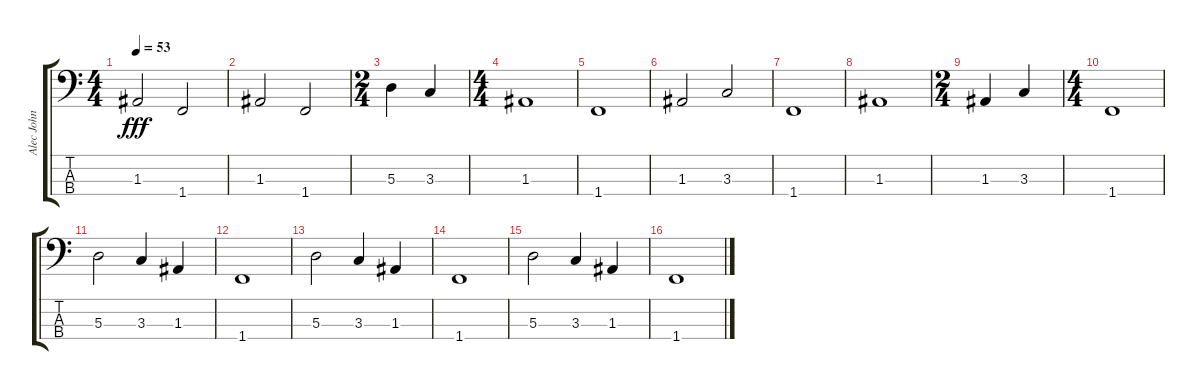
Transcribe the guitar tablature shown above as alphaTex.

\track ("Alec John Such (Bass Guitar)" "Alec John ") {instrument electricbassfinger}
\staff {score tabs}
\tuning (G2 D2 A1 E1) {hide}
\ts (4 4)
\tempo 53
\clef f4
\ks c
1.3.2{dy fff} 1.4.2 |
1.3.2 1.4.2 |
\ts (2 4)
5.3.4 3.3.4 |
\ts (4 4)
1.3.1 |
1.4.1 |
1.3.2 3.3.2 |
1.4.1 |
1.3.1 |
\ts (2 4)
1.3.4 3.3.4 |
\ts (4 4)
1.4.1 |
5.3.2 3.3.4 1.3.4 |
1.4.1 |
5.3.2 3.3.4 1.3.4 |
1.4.1 |
5.3.2 3.3.4 1.3.4 |
1.4.1
